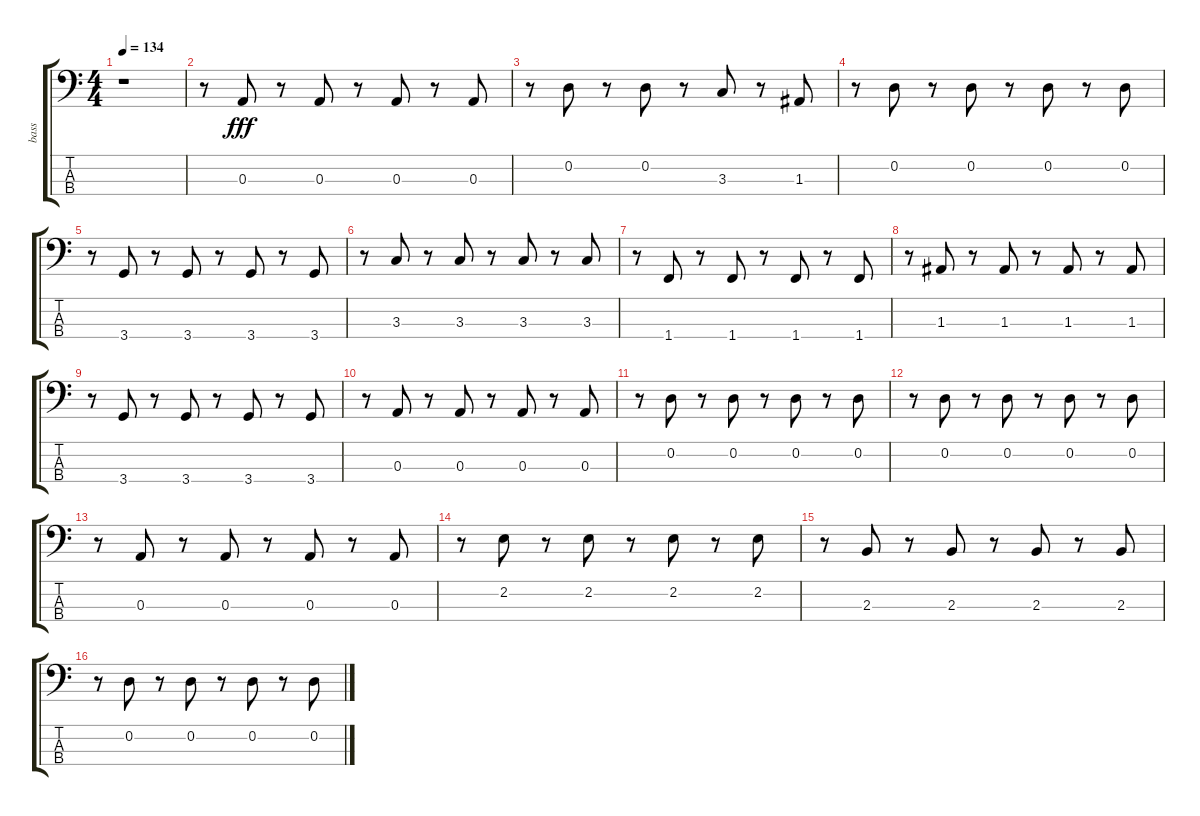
\track ("bass" "bass") {instrument fretlessbass}
\staff {score tabs}
\tuning (G2 D2 A1 E1) {hide}
\ts (4 4)
\tempo 134
\clef f4
\ks c
r.1{dy fff} |
r.8 0.3.8 r.8 0.3.8 r.8 0.3.8 r.8 0.3.8 |
r.8 0.2.8 r.8 0.2.8 r.8 3.3.8 r.8 1.3.8 |
r.8 0.2.8 r.8 0.2.8 r.8 0.2.8 r.8 0.2.8 |
r.8 3.4.8 r.8 3.4.8 r.8 3.4.8 r.8 3.4.8 |
r.8 3.3.8 r.8 3.3.8 r.8 3.3.8 r.8 3.3.8 |
r.8 1.4.8 r.8 1.4.8 r.8 1.4.8 r.8 1.4.8 |
r.8 1.3.8 r.8 1.3.8 r.8 1.3.8 r.8 1.3.8 |
r.8 3.4.8 r.8 3.4.8 r.8 3.4.8 r.8 3.4.8 |
r.8 0.3.8 r.8 0.3.8 r.8 0.3.8 r.8 0.3.8 |
r.8 0.2.8 r.8 0.2.8 r.8 0.2.8 r.8 0.2.8 |
r.8 0.2.8 r.8 0.2.8 r.8 0.2.8 r.8 0.2.8 |
r.8 0.3.8 r.8 0.3.8 r.8 0.3.8 r.8 0.3.8 |
r.8 2.2.8 r.8 2.2.8 r.8 2.2.8 r.8 2.2.8 |
r.8 2.3.8 r.8 2.3.8 r.8 2.3.8 r.8 2.3.8 |
r.8 0.2.8 r.8 0.2.8 r.8 0.2.8 r.8 0.2.8
